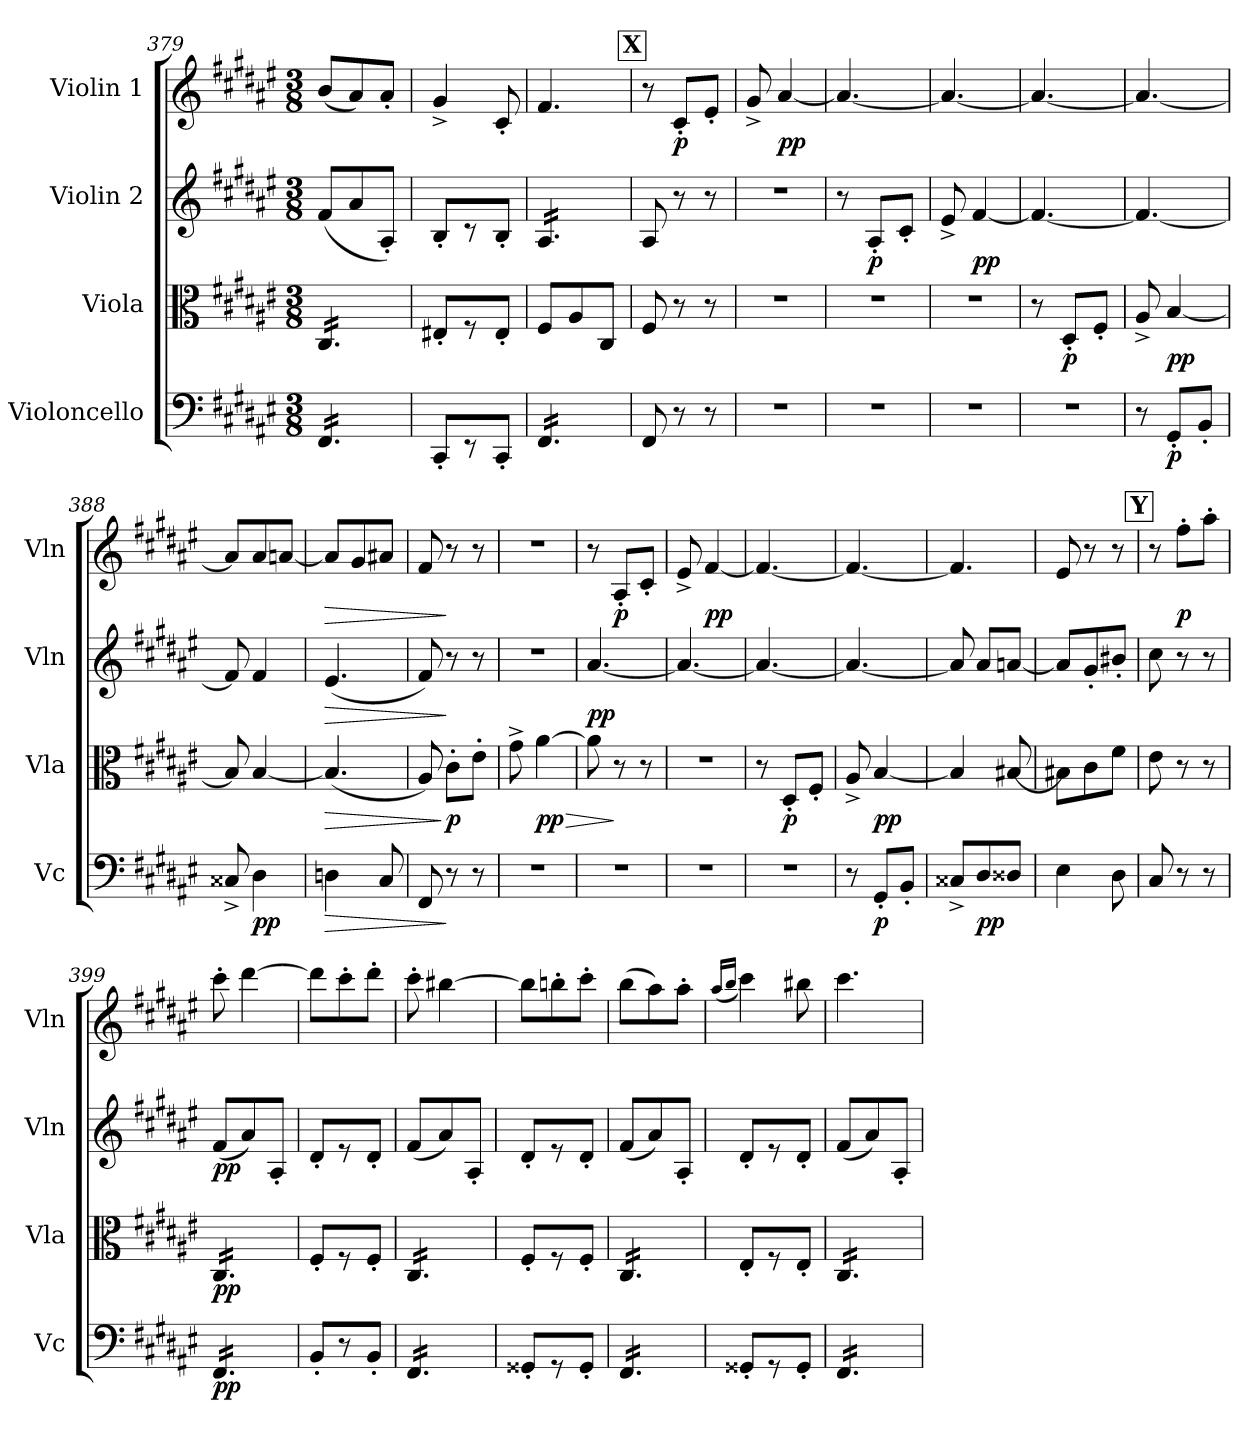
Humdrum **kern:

**kern	**dynam	**kern	**dynam	**kern	**dynam	**kern	**dynam
*part4	*part4	*part3	*part3	*part2	*part2	*part1	*part1
*staff4	*staff4	*staff3	*staff3	*staff2	*staff2	*staff1	*staff1
*I"Violoncello	*	*I"Viola	*	*I"Violin 2	*	*I"Violin 1	*
*I'Vc	*	*I'Vla	*	*I'Vln	*	*I'Vln	*
!!LO:LB:g=z
*clefF4	*	*clefC3	*	*clefG2	*	*clefG2	*
*k[f#c#g#d#a#e#]	*	*k[f#c#g#d#a#e#]	*	*k[f#c#g#d#a#e#]	*	*k[f#c#g#d#a#e#]	*
*M3/8	*	*M3/8	*	*M3/8	*	*M3/8	*
=379	=379	=379	=379	=379	=379	=379	=379
*tremolo	*	*	*	*	*	*	*
*	*	*tremolo	*	*	*	*	*
16FF#/LL	.	16C#/LL	.	(<8f#/L	.	(<8b/L	.
16FF#/	.	16C#/	.	.	.	.	.
16FF#/	.	16C#/	.	8a#/	.	8a#/)	.
16FF#/	.	16C#/	.	.	.	.	.
16FF#/	.	16C#/	.	8A#'/J)	.	8a#'/J	.
16FF#/JJ	.	16C#/JJ	.	.	.	.	.
*	*	*Xtremolo	*	*	*	*	*
*Xtremolo	*	*	*	*	*	*	*
=380	=380	=380	=380	=380	=380	=380	=380
8CC#'/L	.	8E#X'/L	.	8B'/L	.	4g#^/	.
8r	.	8r	.	8r	.	.	.
8CC#'/J	.	8E#'/J	.	8B'/J	.	8c#'/	.
=381	=381	=381	=381	=381	=381	=381	=381
*tremolo	*	*	*	*	*	*	*
*	*	*	*	*tremolo	*	*	*
16FF#/LL	.	8F#/L	.	16A#/LL	.	4.f#/	.
16FF#/	.	.	.	16A#/	.	.	.
16FF#/	.	8A#/	.	16A#/	.	.	.
16FF#/	.	.	.	16A#/	.	.	.
16FF#/	.	8C#/J	.	16A#/	.	.	.
16FF#/JJ	.	.	.	16A#/JJ	.	.	.
*	*	*	*	*Xtremolo	*	*	*
*Xtremolo	*	*	*	*	*	*	*
!!LO:REH:place=s1:a:B:fs=14:t=X
=382	=382	=382	=382	=382	=382	=382	=382
8FF#/	.	8F#/	.	8A#/	.	8r	.
!	!	!	!	!	!	!	!LO:DY:b
8r	.	8r	.	8r	.	8c#'/L	p
8r	.	8r	.	8r	.	8e#'/J	.
=383	=383	=383	=383	=383	=383	=383	=383
4.r	.	4.r	.	4.r	.	8g#^/	.
!	!	!	!	!	!	!	!LO:DY:b
.	.	.	.	.	.	[4a#/	pp
=384	=384	=384	=384	=384	=384	=384	=384
4.r	.	4.r	.	8r	.	4.a#/_	.
!	!	!	!	!	!LO:DY:b	!	!
.	.	.	.	8A#'/L	p	.	.
.	.	.	.	8c#'/J	.	.	.
=385	=385	=385	=385	=385	=385	=385	=385
4.r	.	4.r	.	8e#^/	.	4.a#/_	.
!	!	!	!	!	!LO:DY:b	!	!
.	.	.	.	[4f#/	pp	.	.
=386	=386	=386	=386	=386	=386	=386	=386
4.r	.	8r	.	4.f#/_	.	4.a#/_	.
!	!	!	!LO:DY:b	!	!	!	!
.	.	8D#'/L	p	.	.	.	.
.	.	8F#'/J	.	.	.	.	.
=387	=387	=387	=387	=387	=387	=387	=387
8r	.	8A#^/	.	4.f#/_	.	4.a#/_	.
!	!LO:DY:b	!	!LO:DY:b	!	!	!	!
8GG#'/L	p	[4B/	pp	.	.	.	.
8BB'/J	.	.	.	.	.	.	.
!!LO:LB:g=z
=388	=388	=388	=388	=388	=388	=388	=388
8C##X^/	.	8B/]	.	8f#/]	.	8a#/L]	.
!	!LO:DY:b	!	!	!	!	!	!
4D#\	pp	[4B/	.	4f#/	.	8a#/	.
.	.	.	.	.	.	[8an/J	.
=389	=389	=389	=389	=389	=389	=389	=389
!	!LO:HP:b	!	!LO:HP:b	!	!LO:HP:b	!	!LO:HP:b
4Dn\	>	(<4.B/]	>	(<4.e#/	>	8a/L]	>
.	.	.	.	.	.	8g#/	.
8C#/	.	.	.	.	.	8a#X/J	.
=390	=390	=390	=390	=390	=390	=390	=390
8FF#/	.	8A#/)	.	8f#/)	.	8f#/	.
!	!	!	!LO:DY:n=1:b	!	!	!	!
8r	]	8c#'\L	] p	8r	]	8r	]
8r	.	8e#'\J	.	8r	.	8r	.
=391	=391	=391	=391	=391	=391	=391	=391
4.r	.	8g#^\	.	4.r	.	4.r	.
!	!	!	!LO:HP:b	!	!	!	!
!	!	!	!LO:DY:n=1:b	!	!	!	!
.	.	[4a#\	> pp	.	.	.	.
=392	=392	=392	=392	=392	=392	=392	=392
!	!	!	!	!	!LO:DY:b	!	!
4.r	.	8a#\]	.	[4.a#/	pp	8r	.
!	!	!	!	!	!	!	!LO:DY:b
.	.	8r	]	.	.	8A#'/L	p
.	.	8r	.	.	.	8c#'/J	.
=393	=393	=393	=393	=393	=393	=393	=393
4.r	.	4.r	.	4.a#/_	.	8e#^/	.
!	!	!	!	!	!	!	!LO:DY:b
.	.	.	.	.	.	[4f#/	pp
=394	=394	=394	=394	=394	=394	=394	=394
4.r	.	8r	.	4.a#/_	.	4.f#/_	.
!	!	!	!LO:DY:b	!	!	!	!
.	.	8D#'/L	p	.	.	.	.
.	.	8F#'/J	.	.	.	.	.
=395	=395	=395	=395	=395	=395	=395	=395
8r	.	8A#^/	.	4.a#/_	.	4.f#/_	.
!	!LO:DY:b	!	!LO:DY:b	!	!	!	!
8GG#'/L	p	[4B/	pp	.	.	.	.
8BB'/J	.	.	.	.	.	.	.
=396	=396	=396	=396	=396	=396	=396	=396
8C##X^/L	.	4B/]	.	8a#/]	.	4.f#/]	.
!	!LO:DY:b	!	!	!	!	!	!
8D#/	pp	.	.	8a#/L	.	.	.
8D##X/J	.	[8B#X/	.	[8an/J	.	.	.
!!LO:LB:g=z
=397	=397	=397	=397	=397	=397	=397	=397
4E#\	.	8B#X\L]	.	8an/L]	.	8e#/	.
.	.	8c#\	.	8g#'/	.	8r	.
8D#\	.	8f#\J	.	8b#X'/J	.	8r	.
!!LO:REH:place=s1:a:B:fs=14:t=Y
=398	=398	=398	=398	=398	=398	=398	=398
8C#/	.	8e#\	.	8cc#\	.	8r	.
!	!	!	!	!	!	!	!LO:DY:b
8r	.	8r	.	8r	.	8ff#'\L	p
8r	.	8r	.	8r	.	8aa#'\J	.
=399	=399	=399	=399	=399	=399	=399	=399
!	!LO:DY:b	!	!LO:DY:b	!	!LO:DY:b	!	!
*tremolo	*	*	*	*	*	*	*
*	*	*tremolo	*	*	*	*	*
16FF#/LL	pp	16C#/LL	pp	(<8f#/L	pp	8ccc#'\	.
16FF#/	.	16C#/	.	.	.	.	.
16FF#/	.	16C#/	.	8a#/)	.	[4ddd#\	.
16FF#/	.	16C#/	.	.	.	.	.
16FF#/	.	16C#/	.	8A#'/J	.	.	.
16FF#/JJ	.	16C#/JJ	.	.	.	.	.
*	*	*Xtremolo	*	*	*	*	*
*Xtremolo	*	*	*	*	*	*	*
=400	=400	=400	=400	=400	=400	=400	=400
8BB'/L	.	8F#'/L	.	8d#'/L	.	8ddd#\L]	.
8r	.	8r	.	8r	.	8ccc#'\	.
8BB'/J	.	8F#'/J	.	8d#'/J	.	8ddd#'\J	.
=401	=401	=401	=401	=401	=401	=401	=401
*tremolo	*	*	*	*	*	*	*
*	*	*tremolo	*	*	*	*	*
16FF#/LL	.	16C#/LL	.	(<8f#/L	.	8ccc#'\	.
16FF#/	.	16C#/	.	.	.	.	.
16FF#/	.	16C#/	.	8a#/)	.	[4bb#X\	.
16FF#/	.	16C#/	.	.	.	.	.
16FF#/	.	16C#/	.	8A#'/J	.	.	.
16FF#/JJ	.	16C#/JJ	.	.	.	.	.
*	*	*Xtremolo	*	*	*	*	*
*Xtremolo	*	*	*	*	*	*	*
=402	=402	=402	=402	=402	=402	=402	=402
8GG##X'/L	.	8F#'/L	.	8d#'/L	.	8bb#\L]	.
8r	.	8r	.	8r	.	8bbn'\	.
8GG##'/J	.	8F#'/J	.	8d#'/J	.	8ccc#'\J	.
=403	=403	=403	=403	=403	=403	=403	=403
*tremolo	*	*	*	*	*	*	*
*	*	*tremolo	*	*	*	*	*
16FF#/LL	.	16C#/LL	.	(<8f#/L	.	(>8bb\L	.
16FF#/	.	16C#/	.	.	.	.	.
16FF#/	.	16C#/	.	8a#/)	.	8aa#\)	.
16FF#/	.	16C#/	.	.	.	.	.
16FF#/	.	16C#/	.	8A#'/J	.	8aa#'\J	.
16FF#/JJ	.	16C#/JJ	.	.	.	.	.
*	*	*Xtremolo	*	*	*	*	*
*Xtremolo	*	*	*	*	*	*	*
=404	=404	=404	=404	=404	=404	=404	=404
.	.	.	.	.	.	(<16qaa#/LL	.
.	.	.	.	.	.	16qbb/JJ	.
8GG##X'/L	.	8E#'/L	.	8d#'/L	.	4ccc#\)	.
8r	.	8r	.	8r	.	.	.
8GG##'/J	.	8E#'/J	.	8d#'/J	.	8bb#X\	.
=405	=405	=405	=405	=405	=405	=405	=405
*tremolo	*	*	*	*	*	*	*
*	*	*tremolo	*	*	*	*	*
16FF#/LL	.	16C#/LL	.	(<8f#/L	.	4.ccc#\	.
16FF#/	.	16C#/	.	.	.	.	.
16FF#/	.	16C#/	.	8a#/)	.	.	.
16FF#/	.	16C#/	.	.	.	.	.
16FF#/	.	16C#/	.	8A#'/J	.	.	.
16FF#/JJ	.	16C#/JJ	.	.	.	.	.
*	*	*Xtremolo	*	*	*	*	*
*Xtremolo	*	*	*	*	*	*	*
=	=	=	=	=	=	=	=
*-	*-	*-	*-	*-	*-	*-	*-
